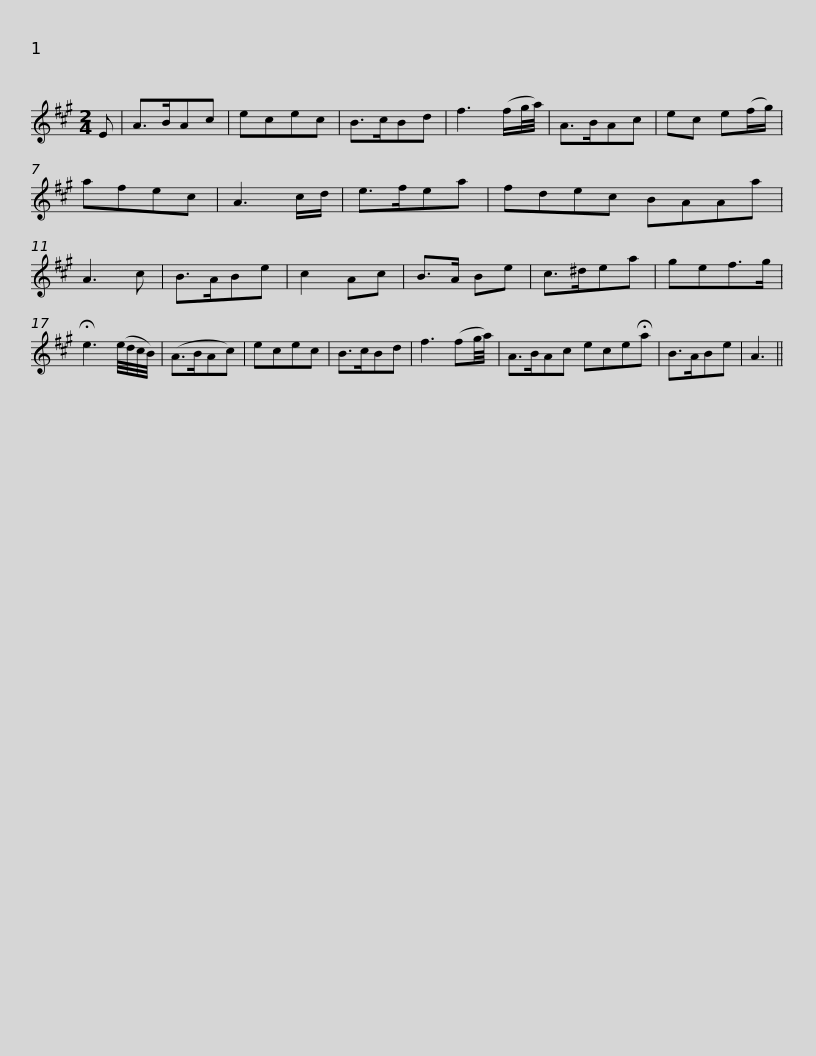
X:1
L:1/8
M:2/4
I:linebreak $
K:A
V:1 treble
V:1
 E | A>BAc | ecec | B>cBd | f3 (f/g/4a/4) | %5
 A>BAc | ec e(f/g/) | afec | A3 c/d/ | e>fea |$ %10
 fdec BAAa | A3 c | B>ABe | c2 Ac | B>A Be | %15
 c>^dea | gef>g | !fermata!e3 (e/4d/4c/4B/4) | (A>BAc) |$ ecec | %20
 B>cBd | f3 (fg/4a/4) | A>BAc ece!fermata!a | B>ABe | A3 || %25
